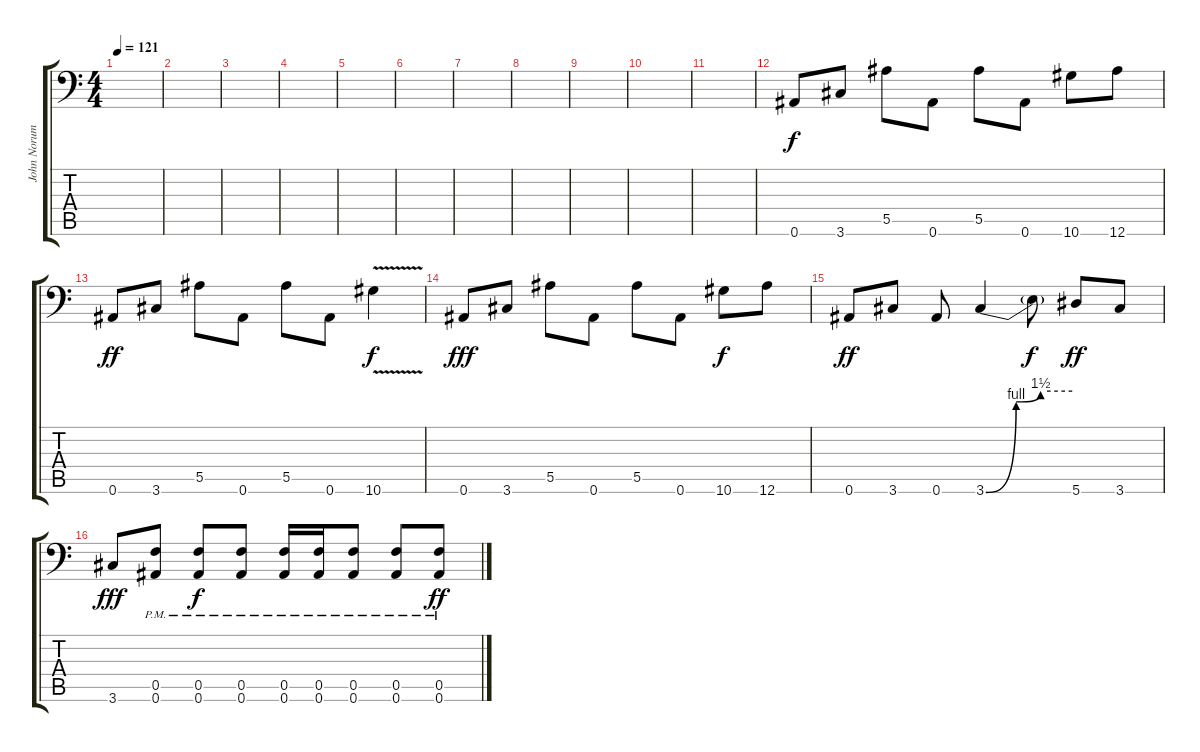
\track ("John Norum" "John Norum") {instrument distortionguitar}
\staff {score tabs}
\tuning (Eb4 Bb3 Gb3 Db3 F2 Bb1) {hide}
\ts (4 4)
\tempo 121
\clef f4
\ks c
|
|
|
|
|
|
|
|
|
|
|
0.6.8 3.6.8 5.5.8 0.6.8 5.5.8 0.6.8 10.6.8{dy f} 12.6.8 |
0.6.8{dy ff} 3.6.8 5.5.8 0.6.8 5.5.8 0.6.8 10.6{v}.4{dy f} |
0.6.8{dy fff} 3.6.8 5.5.8 0.6.8 5.5.8 0.6.8 10.6.8{dy f} 12.6.8 |
0.6.8{dy ff} 3.6.8 0.6.8 3.6{be (custom 0 0 21 4 38 6 60 6)}.4 3.6{t}.8{dy f} 5.6.8{dy ff} 3.6.8 |
3.6.8{dy fff} (0.5{pm} 0.6{pm}).8 (0.5{pm} 0.6{pm}).8{dy f} (0.5{pm} 0.6{pm}).8 (0.5{pm} 0.6{pm}).16 (0.5{pm} 0.6{pm}).16 (0.5{pm} 0.6{pm}).8 (0.5{pm} 0.6{pm}).8 (0.5{pm} 0.6{pm}).8{dy ff}
